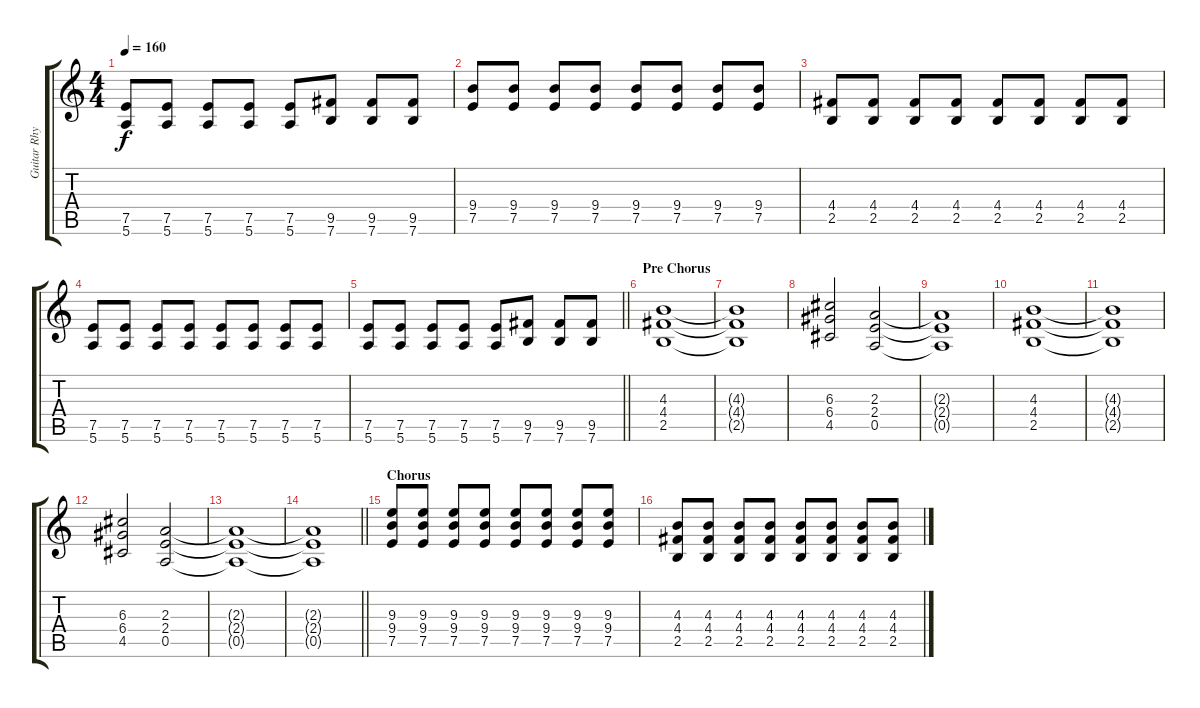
\track ("Guitar Rhythm" "Guitar Rhy") {instrument distortionguitar}
\staff {score tabs}
\tuning (E4 B3 G3 D3 A2 E2) {hide}
\ts (4 4)
\tempo 160
\clef g2
\ks c
(7.5 5.6).8{dy f} (7.5 5.6).8 (7.5 5.6).8 (7.5 5.6).8 (7.5 5.6).8 (9.5 7.6).8 (9.5 7.6).8 (9.5 7.6).8 |
(9.4 7.5).8 (9.4 7.5).8 (9.4 7.5).8 (9.4 7.5).8 (9.4 7.5).8 (9.4 7.5).8 (9.4 7.5).8 (9.4 7.5).8 |
(4.4 2.5).8 (4.4 2.5).8 (4.4 2.5).8 (4.4 2.5).8 (4.4 2.5).8 (4.4 2.5).8 (4.4 2.5).8 (4.4 2.5).8 |
(7.5 5.6).8 (7.5 5.6).8 (7.5 5.6).8 (7.5 5.6).8 (7.5 5.6).8 (7.5 5.6).8 (7.5 5.6).8 (7.5 5.6).8 |
\barLineRight lightlight
(7.5 5.6).8 (7.5 5.6).8 (7.5 5.6).8 (7.5 5.6).8 (7.5 5.6).8 (9.5 7.6).8 (9.5 7.6).8 (9.5 7.6).8 |
\section ("" "Pre Chorus")
(4.3 4.4 2.5).1 |
(4.3{t} 4.4{t} 2.5{t}).1 |
(6.3 6.4 4.5).2 (2.3 2.4 0.5).2 |
(2.3{t} 2.4{t} 0.5{t}).1 |
(4.3 4.4 2.5).1 |
(4.3{t} 4.4{t} 2.5{t}).1 |
(6.3 6.4 4.5).2 (2.3 2.4 0.5).2 |
(2.3{t} 2.4{t} 0.5{t}).1 |
\barLineRight lightlight
(2.3{t} 2.4{t} 0.5{t}).1 |
\section ("" "Chorus")
(9.3 9.4 7.5).8 (9.3 9.4 7.5).8 (9.3 9.4 7.5).8 (9.3 9.4 7.5).8 (9.3 9.4 7.5).8 (9.3 9.4 7.5).8 (9.3 9.4 7.5).8 (9.3 9.4 7.5).8 |
(4.3 4.4 2.5).8 (4.3 4.4 2.5).8 (4.3 4.4 2.5).8 (4.3 4.4 2.5).8 (4.3 4.4 2.5).8 (4.3 4.4 2.5).8 (4.3 4.4 2.5).8 (4.3 4.4 2.5).8
